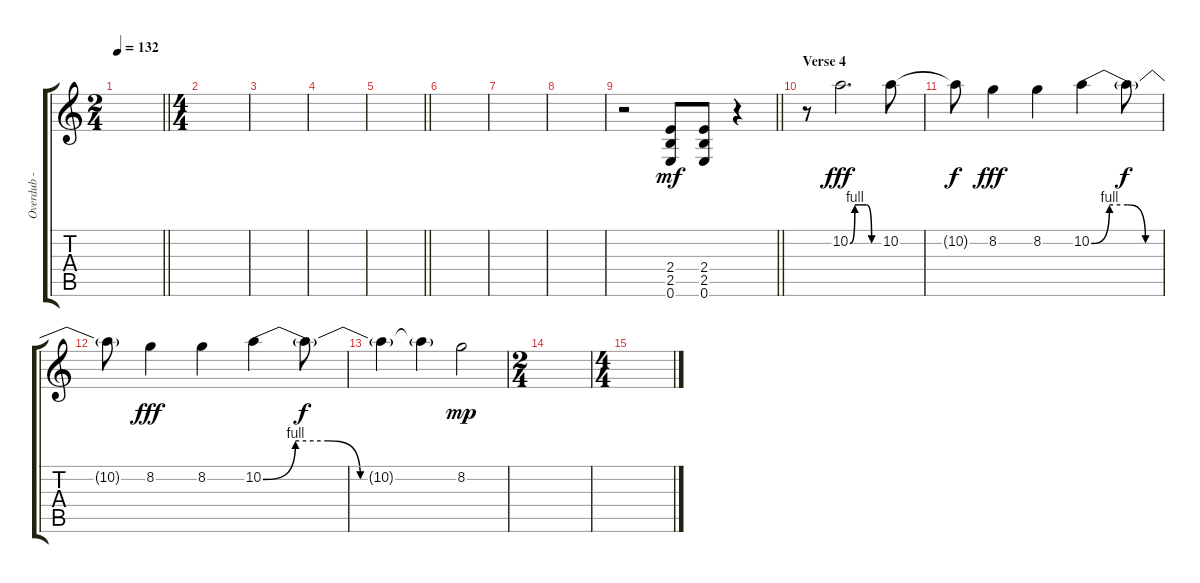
\track ("Overdub - Solo" "Overdub - ") {instrument distortionguitar}
\staff {score tabs}
\tuning (E4 B3 G3 D3 A2 E2) {hide}
\ts (2 4)
\tempo 132
\clef g2
\barLineRight lightlight
\ks c
|
\ts (4 4)
|
|
|
\barLineRight lightlight
|
|
|
|
\barLineRight lightlight
r.2 (2.4 2.5 0.6).8{dy mf} (2.4 2.5 0.6).8 r.4 |
\section ("" "Verse 4")
r.8 10.2{be (custom 0 0 10 4 20 4 34 4 45 0 60 0)}.2{d dy fff} 10.2.8 |
10.2{t}.8{dy f} 8.2.4{dy fff} 8.2.4 10.2{be (custom 0 0 15 4 30 4 45 0 60 0)}.4 10.2{t}.8{dy f} |
10.2{t}.8 8.2.4{dy fff} 8.2.4 10.2{be (custom 0 0 10 4 20 4 30 0 60 0)}.4 10.2{t}.8{dy f} |
10.2{t}.4 10.2{t}.4 8.2.2{dy mp} |
\ts (2 4)
|
\ts (4 4)
